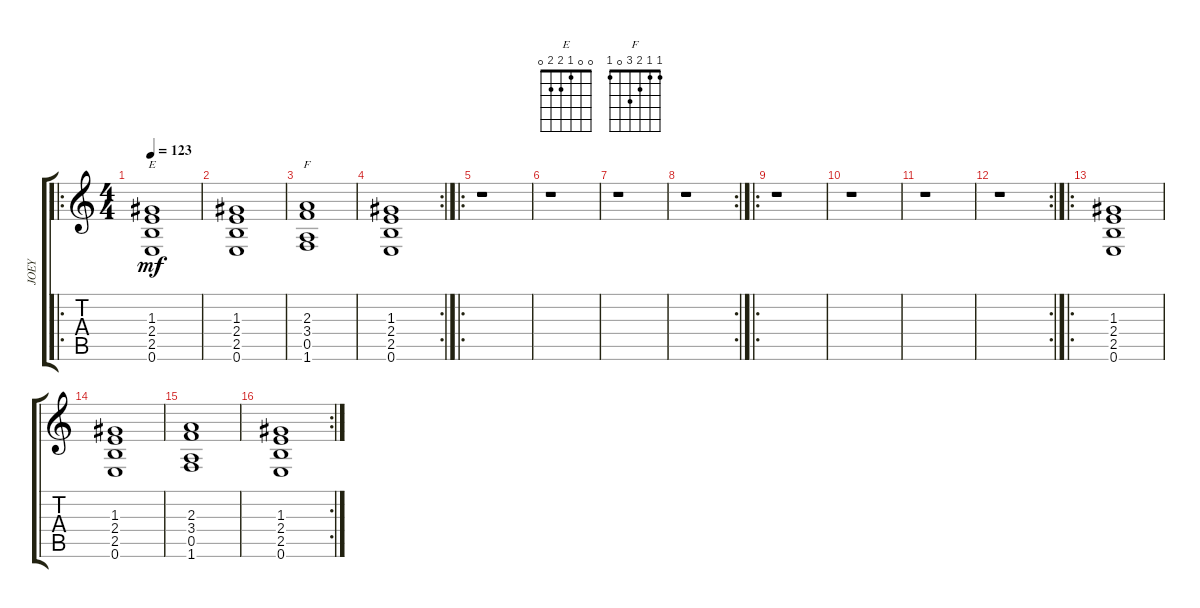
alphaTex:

\track ("JOEY" "JOEY") {instrument overdrivenguitar}
\staff {score tabs}
\tuning (E4 B3 G3 D3 A2 E2) {hide}
\chord ("E" 0 0 1 2 2 0)
\chord ("F" 1 1 2 3 0 1)
\ro
\ts (4 4)
\tempo 123
\clef g2
\ks c
(1.3 2.4 2.5 0.6).1{ch "E" dy mf} |
(1.3 2.4 2.5 0.6).1 |
(2.3 3.4 0.5 1.6).1{ch "F"} |
\rc 2
(1.3 2.4 2.5 0.6).1 |
\ro
r.1 |
r.1 |
r.1 |
\rc 2
r.1 |
\ro
r.1 |
r.1 |
r.1 |
\rc 2
r.1 |
\ro
(1.3 2.4 2.5 0.6).1 |
(1.3 2.4 2.5 0.6).1 |
(2.3 3.4 0.5 1.6).1 |
\rc 2
(1.3 2.4 2.5 0.6).1
